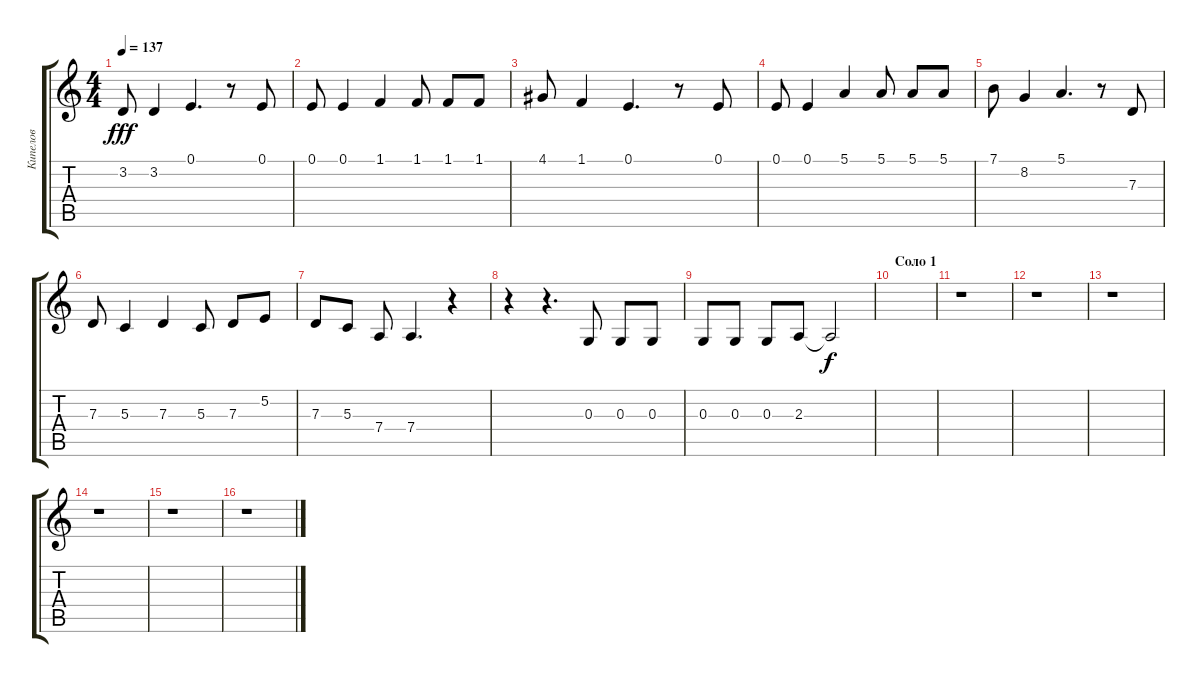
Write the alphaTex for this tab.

\track ("Кипелов " "Кипелов ") {instrument tenorsax}
\staff {score tabs}
\tuning (E4 B3 G3 D3 A2 E2) {hide}
\ts (4 4)
\tempo 137
\clef g2
\ks c
3.2.8{dy fff} 3.2.4 0.1.4{d} r.8 0.1.8 |
0.1.8 0.1.4 1.1.4 1.1.8 1.1.8 1.1.8 |
4.1.8 1.1.4 0.1.4{d} r.8 0.1.8 |
0.1.8 0.1.4 5.1.4 5.1.8 5.1.8 5.1.8 |
7.1.8 8.2.4 5.1.4{d} r.8 7.3.8 |
7.3.8 5.3.4 7.3.4 5.3.8 7.3.8 5.2.8 |
7.3.8 5.3.8 7.4.8 7.4.4{d} r.4 |
r.4 r.4{d} 0.3.8 0.3.8 0.3.8 |
0.3.8 0.3.8 0.3.8 2.3.8 2.3{t}.2{dy f} |
\section ("" "Соло 1")
|
r.1 |
r.1 |
r.1 |
r.1 |
r.1 |
r.1
